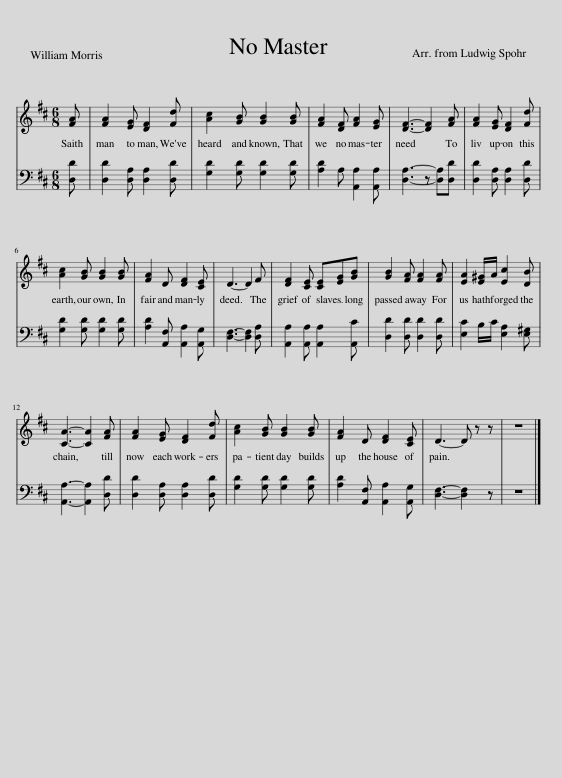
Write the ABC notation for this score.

X:1
%%score { 1 | 2 }
L:1/8
M:6/8
I:linebreak $
K:D
V:1 treble
V:2 bass
V:1
 [FA] | [FA]2 [EG] [DF]2 [Fd] | [Ac]2 [GB] [GB]2 [GB] | [FA]2 [DF] [FA]2 [EG] | [DF]3- [DF]2 [FA] | %5
 [FA]2 [EG] [DF]2 [Fd] |$ [Ac]2 [GB] [GB]2 [GB] | [FA]2 D [DF]2 [CE] | D3- D2 F | [DF]2 [CE] [CE][EG][GB] | %10
 [GB]2 [FA] [FA]2 [FA] | [EA]2 [E^G]/A/ [Ec]2 [DB] |$ [CA]3- [CA]2 [FA] | [FA]2 [EG] [DF]2 [Fd] | [Ac]2 [GB] [GB]2 [GB] | %15
 [FA]2 D [DF]2 [CE] | D3- D z z | z6 |] %18
V:2
 [D,D] | [D,D]2 [D,A,] [D,A,]2 [D,D] | [G,D]2 [G,D] [G,D]2 [G,D] | [A,D]2 A, [A,,A,]2 [A,,A,] | [D,A,]3- z [D,A,][D,D] | %5
 [D,D]2 [D,A,] [D,A,]2 [D,D] |$ [G,D]2 [G,D] [G,D]2 [G,D] | [A,D]2 [A,,F,] [A,,A,]2 [A,,G,] | [D,F,]3- [D,F,]2 [D,A,] | [A,,A,]2 [A,,A,] [A,,A,]2 [A,,C] | %10
 [D,D]2 [D,D] [D,D]2 [D,D] | [E,C]2 B,/C/ [E,A,]2 [E,^G,] |$ [A,,A,]3- [A,,A,]2 [D,D] | [D,D]2 [D,A,] [D,A,]2 [D,D] | [G,D]2 [G,D] [G,D]2 [G,D] | %15
 [A,D]2 [A,,F,] [A,,A,]2 [A,,G,] | [D,F,]3- [D,F,]2 z | z6 |] %18
